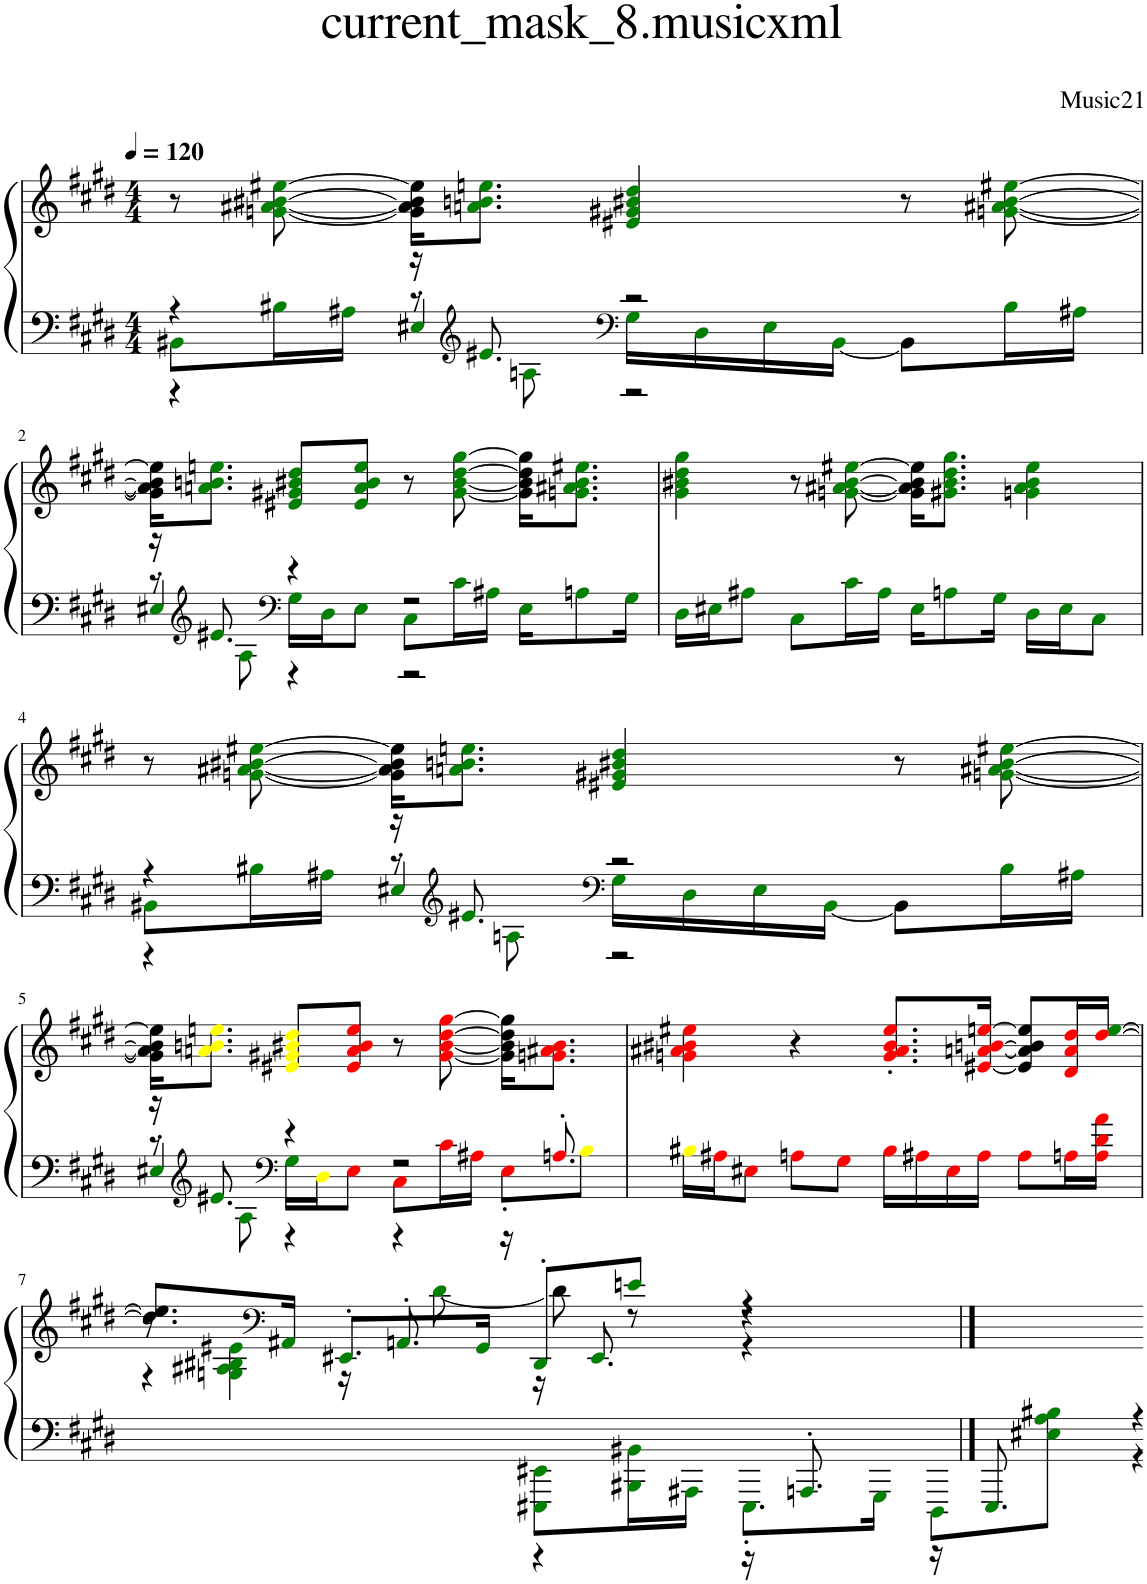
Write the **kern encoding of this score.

**kern	**kern
*part1	*part1
*staff2	*staff1
*I"Grand Piano, Acoustic Grand Piano	*
*I'Pno	*
*clefF4	*clefG2
*k[f#c#g#d#]	*k[f#c#g#d#]
*M4/4	*M4/4
*MM120	*MM120
=1	=1
*^	*
*	*^	*
*	*	*^	*
1ryy	4r	8BB#Xi\L	4r	8r
.	.	16B#Xi\L	.	[8gni\ [8a#Xi\ [8b#Xi\ [8ee#Xi\
.	.	16A#Xi\JJ	.	.
.	16r	8r	4E#X'i/	16g\] 16a#\] 16b#\] 16ee#\]KL
*clefG2	*	*	*	*
.	8.e#Xi/	.	.	8.ani\ 8.bni\ 8.eeni\J
.	.	8Ani\	.	.
*clefF4	*	*	*	*
.	2r	16G#i\LL	2r	4e#Xi/ 4g#Xi/ 4b#Xi/ 4dd#i/
.	.	16D#i\	.	.
.	.	16E#i\	.	.
.	.	[16BB#i\JJ	.	.
.	.	8BB#\L]	.	8r
.	.	16B#i\L	.	[8gni\ [8a#Xi\ [8b#i\ [8ee#Xi\
.	.	16A#Xi\JJ	.	.
!!LO:LB:g=z
=2	=2	=2	=2	=2
1ryy	16r	8r	4E#X'i/	16g\] 16a#\] 16b#\] 16ee#\]KL
*clefG2	*	*	*	*
.	8.e#Xi/	.	.	8.ani\ 8.bni\ 8.eeni\J
.	.	8Ai\	.	.
*clefF4	*	*	*	*
.	4r	16G#i\LL	4r	8e#Xi/ 8g#Xi/ 8b#Xi/ 8dd#i/L
.	.	16D#i\J	.	.
.	.	8E#i\J	.	8e#i/ 8ai/ 8b#i/ 8eei/J
.	2r	8C#i\L	2r	8r
.	.	16c#i\L	.	[8g#i\ [8b#i\ [8dd#i\ [8gg#i\
.	.	16A#Xi\JJ	.	.
.	.	16E#i\KL	.	16g#\] 16b#\] 16dd#\] 16gg#\]KL
.	.	8Ani\	.	8.gni\ 8.a#Xi\ 8.b#i\ 8.ee#Xi\J
.	.	16G#i\Jk	.	.
*v	*v	*v	*v	*
=3	=3
16D#i\LL	4g#i\ 4b#Xi\ 4dd#i\ 4gg#i\
16E#Xi\J	.
8A#Xi\J	.
8C#i\L	8r
16c#i\L	[8gni\ [8a#Xi\ [8b#i\ [8ee#Xi\
16A#i\JJ	.
16E#i\KL	16g\] 16a#\] 16b#\] 16ee#\]KL
8Ani\	8.g#Xi\ 8.b#i\ 8.dd#i\ 8.gg#i\J
16G#i\Jk	.
16D#i\LL	4gni\ 4a#i\ 4b#i\ 4ee#i\
16E#i\J	.
8C#i\J	.
!!LO:LB:g=z
=4	=4
*^	*
*	*^	*
*	*	*^	*
1ryy	4r	8BB#Xi\L	4r	8r
.	.	16B#Xi\L	.	[8gni\ [8a#Xi\ [8b#Xi\ [8ee#Xi\
.	.	16A#Xi\JJ	.	.
.	16r	8r	4E#X'i/	16g\] 16a#\] 16b#\] 16ee#\]KL
*clefG2	*	*	*	*
.	8.e#Xi/	.	.	8.ani\ 8.bni\ 8.eeni\J
.	.	8Ani\	.	.
*clefF4	*	*	*	*
.	2r	16G#i\LL	2r	4e#Xi/ 4g#Xi/ 4b#Xi/ 4dd#i/
.	.	16D#i\	.	.
.	.	16E#i\	.	.
.	.	[16BB#i\JJ	.	.
.	.	8BB#\L]	.	8r
.	.	16B#i\L	.	[8gni\ [8a#Xi\ [8b#i\ [8ee#Xi\
.	.	16A#Xi\JJ	.	.
!!LO:LB:g=z
=5	=5	=5	=5	=5
1ryy	16r	8r	4E#X'i/	16g\] 16a#\] 16b#\] 16ee#\]KL
*clefG2	*	*	*	*
.	8.e#Xi/	.	.	8.anj\ 8.bnj\ 8.eenj\J
.	.	8Ai\	.	.
*clefF4	*	*	*	*
.	4r	16G#i\LL	4r	8e#Xj/ 8g#Xj/ 8b#Xj/ 8dd#j/L
.	.	16D#j\J	.	.
.	.	8E#Z\J	.	8e#Z/ 8aZ/ 8b#Z/ 8eeZ/J
.	2r	8C#Z\L	4r	8r
.	.	16c#Z\L	.	[8g#Z\ [8b#Z\ [8dd#Z\ [8gg#Z\
.	.	16A#XZ\JJ	.	.
.	.	8E#'Z\L	16r	16g#\] 16b#\] 16dd#\] 16gg#\]KL
.	.	.	8.An'Z/	8.gnZ\ 8.a#XZ\ 8.b#Z\J
.	.	8Bj\J	.	.
*v	*v	*v	*v	*
=6	=6
16B#Xj\LL	4gnZ\ 4a#XZ\ 4b#XZ\ 4ee#XZ\
16A#XZ\J	.
8E#XZ\J	.
8AnZ\L	4r
8G#Z\J	.
16B#Z\LL	8.gZ/' 8.a#Z/' 8.b#Z/' 8.ee#Z/'L
16A#XZ\	.
16E#Z\	.
16A#Z\JJ	[16e#XZ/ [16anZ/ [16bnZ/ [16eenZ/Jk
8A#Z\L	8e#/] 8a/] 8b/] 8ee/]L
16AnZ\L	16d#Z/ 16aZ/ 16dd#Z/L
16AZ\ 16d#Z\ 16aZ\JJ	[16dd#Z/ [16eei/JJ
!!LO:LB:g=z
=7	=7
*^	*^
*	*^	*	*^
8r	2ryy	2ryy	8.dd#/] 8.ee/]L	4r	8ryy
2ryy	.	.	.	.	4Gni\ 4A#Xi\ 4B#Xi\ 4e#Xi\
*	*	*	*clefF4	*	*
.	.	.	16AA#Xi/Jk	.	.
.	.	.	8.EE#X'i/L	16r	.
.	.	.	.	8.AAn'i/	.
.	.	.	.	.	[8d#i\
.	.	.	16GG#i/Jk	.	.
.	8EEE#Xi\ 8EE#Xi\L	4r	8DD#'i/L	16r	8d#\]
.	.	.	.	8.EE#i/	.
8r	16BBB#Xi\ 16BB#Xi\L	.	8eni/J	.	2ryy
.	16AAA#Xi\JJ	.	.	.	.
4r	8.EEE#'i\L	16r	4r	4r	.
.	.	8.AAAn'i/	.	.	.
.	16GGG#i\Jk	.	.	.	.
2ryy	8DDD#'i\L	16r	2ryy	2ryy	.
.	.	8.EEE#i/	.	.	.
.	8E#Xi\ 8Ai\ 8B#Xi\J	.	.	.	4.ryy
.	4r	4r	.	.	.
*v	*v	*v	*	*	*
*	*v	*v	*v
==	==
*-	*-
